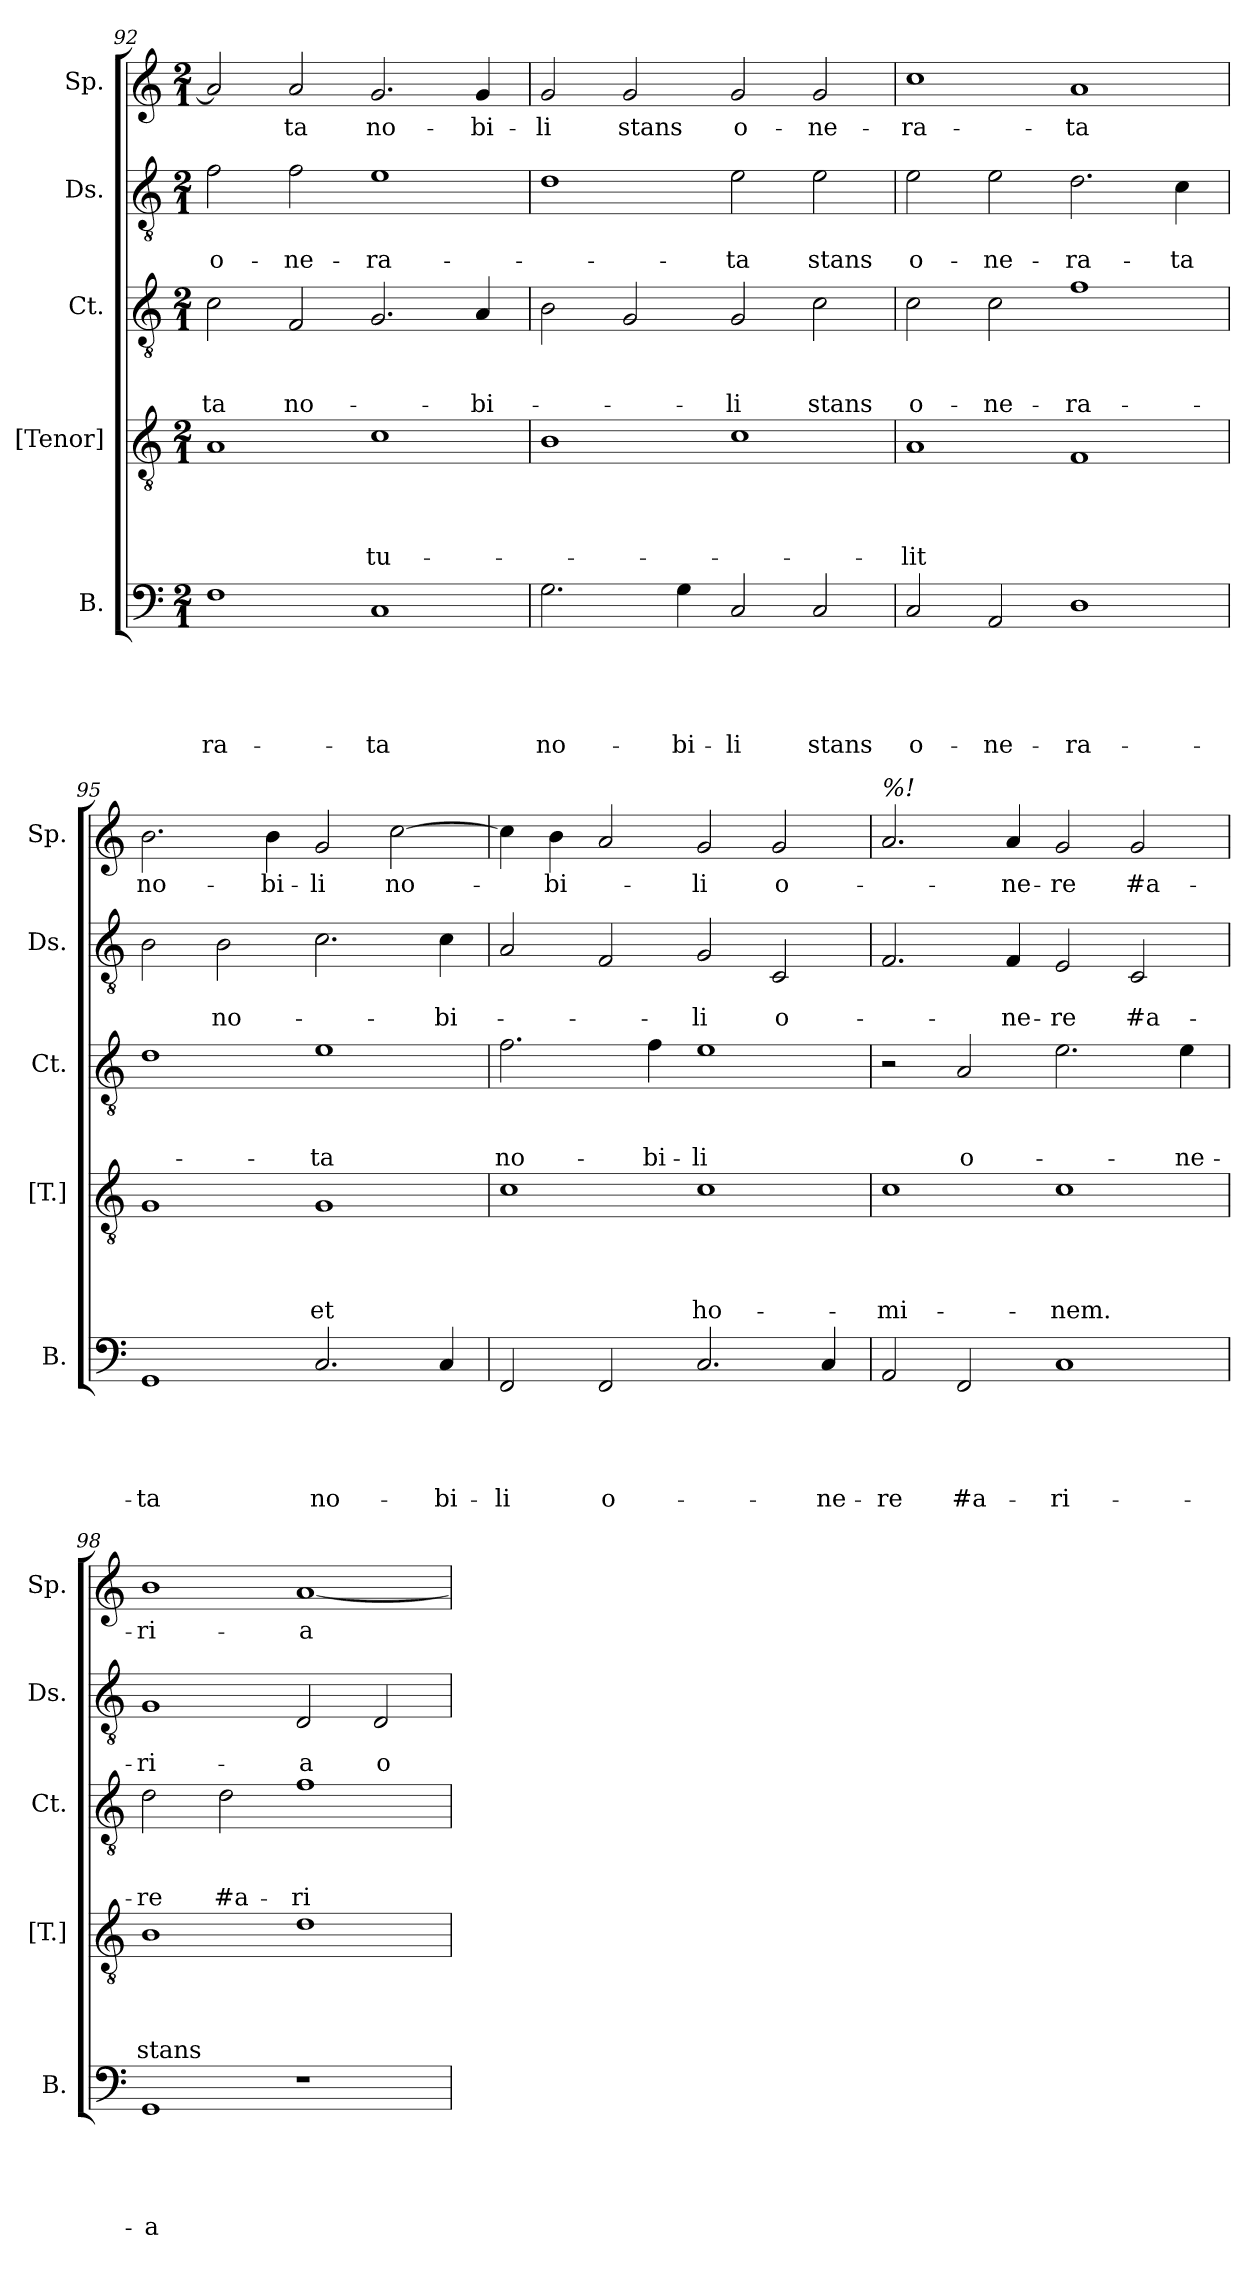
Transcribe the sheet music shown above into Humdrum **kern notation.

**kern	**text	**text	**text	**text	**text	**kern	**text	**text	**text	**text	**kern	**text	**text	**text	**kern	**text	**text	**kern	**text
*part5	*part5	*part5	*part5	*part5	*part5	*part4	*part4	*part4	*part4	*part4	*part3	*part3	*part3	*part3	*part2	*part2	*part2	*part1	*part1
*staff5	*staff5	*staff5	*staff5	*staff5	*staff5	*staff4	*staff4	*staff4	*staff4	*staff4	*staff3	*staff3	*staff3	*staff3	*staff2	*staff2	*staff2	*staff1	*staff1
*I"B.	*	*	*	*	*	*I"[Tenor]	*	*	*	*	*I"Ct.	*	*	*	*I"Ds.	*	*	*I"Sp.	*
*I'B.	*	*	*	*	*	*I'[T.]	*	*	*	*	*I'Ct.	*	*	*	*I'Ds.	*	*	*I'Sp.	*
*clefF4	*	*	*	*	*	*clefGv2	*	*	*	*	*clefGv2	*	*	*	*clefGv2	*	*	*clefG2	*
*k[]	*	*	*	*	*	*k[]	*	*	*	*	*k[]	*	*	*	*k[]	*	*	*k[]	*
*C:	*	*	*	*	*	*C:	*	*	*	*	*C:	*	*	*	*C:	*	*	*C:	*
*M2/1	*	*	*	*	*	*M2/1	*	*	*	*	*M2/1	*	*	*	*M2/1	*	*	*M2/1	*
=92	=92	=92	=92	=92	=92	=92	=92	=92	=92	=92	=92	=92	=92	=92	=92	=92	=92	=92	=92
!	!	!	!	!	!LO:LY:b	!	!	!	!	!	!	!	!	!LO:LY:b	!	!	!LO:LY:b	!	!
1F	.	.	.	.	-ra-	1A	.	.	.	.	2c\	.	.	-ta	2f\	.	o-	2a/]	.
!	!	!	!	!	!	!	!	!	!	!	!	!	!	!LO:LY:b	!	!	!LO:LY:b	!	!LO:LY:b
.	.	.	.	.	.	.	.	.	.	.	2F/	.	.	no-	2f\	.	-ne-	2a/	-ta
!	!	!	!	!	!LO:LY:b	!	!	!	!	!LO:LY:b	!	!	!	!	!	!	!LO:LY:b	!	!LO:LY:b
1C	.	.	.	.	-ta	1c	.	.	.	-tu-	2.G/	.	.	.	1e	.	-ra-	2.g/	no-
!	!	!	!	!	!	!	!	!	!	!	!	!	!	!LO:LY:b	!	!	!	!	!LO:LY:b
.	.	.	.	.	.	.	.	.	.	.	4A/	.	.	-bi-	.	.	.	4g/	-bi-
=93	=93	=93	=93	=93	=93	=93	=93	=93	=93	=93	=93	=93	=93	=93	=93	=93	=93	=93	=93
!	!	!	!	!	!LO:LY:b	!	!	!	!	!	!	!	!	!	!	!	!	!	!LO:LY:b
2.G\	.	.	.	.	no-	1B	.	.	.	.	2B\	.	.	.	1d	.	.	2g/	-li
!	!	!	!	!	!	!	!	!	!	!	!	!	!	!	!	!	!	!	!LO:LY:b
.	.	.	.	.	.	.	.	.	.	.	2G/	.	.	.	.	.	.	2g/	stans
!	!	!	!	!	!LO:LY:b	!	!	!	!	!	!	!	!	!	!	!	!	!	!
4G\	.	.	.	.	-bi-	.	.	.	.	.	.	.	.	.	.	.	.	.	.
!	!	!	!	!	!LO:LY:b	!	!	!	!	!	!	!	!	!LO:LY:b	!	!	!LO:LY:b	!	!LO:LY:b
2C/	.	.	.	.	-li	1c	.	.	.	.	2G/	.	.	-li	2e\	.	-ta	2g/	o-
!	!	!	!	!	!LO:LY:b	!	!	!	!	!	!	!	!	!LO:LY:b	!	!	!LO:LY:b	!	!LO:LY:b
2C/	.	.	.	.	stans	.	.	.	.	.	2c\	.	.	stans	2e\	.	stans	2g/	-ne-
=94	=94	=94	=94	=94	=94	=94	=94	=94	=94	=94	=94	=94	=94	=94	=94	=94	=94	=94	=94
!	!	!	!	!	!LO:LY:b	!	!	!	!	!LO:LY:b:rj	!	!	!	!LO:LY:b	!	!	!LO:LY:b	!	!LO:LY:b
2C/	.	.	.	.	o-	1A	.	.	.	-lit	2c\	.	.	o-	2e\	.	o-	1cc	-ra-
!	!	!	!	!	!LO:LY:b	!	!	!	!	!	!	!	!	!LO:LY:b	!	!	!LO:LY:b	!	!
2AA/	.	.	.	.	-ne-	.	.	.	.	.	2c\	.	.	-ne-	2e\	.	-ne-	.	.
!	!	!	!	!	!LO:LY:b	!	!	!	!	!	!	!	!	!LO:LY:b	!	!	!LO:LY:b	!	!LO:LY:b
1D	.	.	.	.	-ra-	1F	.	.	.	.	1f	.	.	-ra-	2.d\	.	-ra-	1a	-ta
!	!	!	!	!	!	!	!	!	!	!	!	!	!	!	!	!	!LO:LY:b	!	!
.	.	.	.	.	.	.	.	.	.	.	.	.	.	.	4c\	.	-ta	.	.
=95	=95	=95	=95	=95	=95	=95	=95	=95	=95	=95	=95	=95	=95	=95	=95	=95	=95	=95	=95
!	!	!	!	!	!LO:LY:b	!	!	!	!	!	!	!	!	!	!	!	!	!	!LO:LY:b
1GG	.	.	.	.	-ta	1G	.	.	.	.	1d	.	.	.	2B\	.	.	2.b\	no-
!	!	!	!	!	!	!	!	!	!	!	!	!	!	!	!	!	!LO:LY:b	!	!
.	.	.	.	.	.	.	.	.	.	.	.	.	.	.	2B\	.	no-	.	.
!	!	!	!	!	!	!	!	!	!	!	!	!	!	!	!	!	!	!	!LO:LY:b
.	.	.	.	.	.	.	.	.	.	.	.	.	.	.	.	.	.	4b\	-bi-
!	!	!	!	!	!LO:LY:b	!	!	!	!	!LO:LY:b:rj	!	!	!	!LO:LY:b	!	!	!	!	!LO:LY:b
2.C/	.	.	.	.	no-	1G	.	.	.	et	1e	.	.	-ta	2.c\	.	.	2g/	-li
!	!	!	!	!	!	!	!	!	!	!	!	!	!	!	!	!	!	!	!LO:LY:b
.	.	.	.	.	.	.	.	.	.	.	.	.	.	.	.	.	.	[>2cc\	no-
!	!	!	!	!	!LO:LY:b	!	!	!	!	!	!	!	!	!	!	!	!LO:LY:b	!	!
4C/	.	.	.	.	-bi-	.	.	.	.	.	.	.	.	.	4c\	.	-bi-	.	.
=96	=96	=96	=96	=96	=96	=96	=96	=96	=96	=96	=96	=96	=96	=96	=96	=96	=96	=96	=96
!	!	!	!	!	!LO:LY:b	!	!	!	!	!	!	!	!	!LO:LY:b	!	!	!	!	!
2FF/	.	.	.	.	-li	1c	.	.	.	.	2.f\	.	.	no-	2A/	.	.	4cc\]	.
!	!	!	!	!	!	!	!	!	!	!	!	!	!	!	!	!	!	!	!LO:LY:b
.	.	.	.	.	.	.	.	.	.	.	.	.	.	.	.	.	.	4b\	-bi-
!	!	!	!	!	!LO:LY:b	!	!	!	!	!	!	!	!	!	!	!	!	!	!
2FF/	.	.	.	.	o-	.	.	.	.	.	.	.	.	.	2F/	.	.	2a/	.
!	!	!	!	!	!	!	!	!	!	!	!	!	!	!LO:LY:b	!	!	!	!	!
.	.	.	.	.	.	.	.	.	.	.	4f\	.	.	-bi-	.	.	.	.	.
!	!	!	!	!	!	!	!	!	!	!LO:LY:b	!	!	!	!LO:LY:b:rj	!	!	!LO:LY:b	!	!LO:LY:b
2.C/	.	.	.	.	.	1c	.	.	.	ho-	1e	.	.	-li	2G/	.	-li	2g/	-li
!	!	!	!	!	!	!	!	!	!	!	!	!	!	!	!	!	!LO:LY:b	!	!LO:LY:b
.	.	.	.	.	.	.	.	.	.	.	.	.	.	.	2C/	.	o-	2g/	o-
!	!	!	!	!	!LO:LY:b	!	!	!	!	!	!	!	!	!	!	!	!	!	!
4C/	.	.	.	.	-ne-	.	.	.	.	.	.	.	.	.	.	.	.	.	.
!!LO:LB:g=z
=97	=97	=97	=97	=97	=97	=97	=97	=97	=97	=97	=97	=97	=97	=97	=97	=97	=97	=97	=97
!	!	!	!	!	!	!	!	!	!	!	!	!	!	!	!	!	!	!LO:TX:a:i:t=%!	!
!	!	!	!	!	!LO:LY:b	!	!	!	!	!LO:LY:b	!	!	!	!	!	!	!	!	!
2AA/	.	.	.	.	-re	1c	.	.	.	-mi-	2r	.	.	.	2.F/	.	.	2.a/	.
!	!	!	!	!	!LO:LY:b	!	!	!	!	!	!	!	!	!LO:LY:b	!	!	!	!	!
2FF/	.	.	.	.	#a-	.	.	.	.	.	2A/	.	.	o-	.	.	.	.	.
!	!	!	!	!	!	!	!	!	!	!	!	!	!	!	!	!	!LO:LY:b	!	!LO:LY:b
.	.	.	.	.	.	.	.	.	.	.	.	.	.	.	4F/	.	-ne-	4a/	-ne-
!	!	!	!	!	!LO:LY:b	!	!	!	!	!LO:LY:b	!	!	!	!	!	!	!LO:LY:b:rj	!	!LO:LY:b:rj
1C	.	.	.	.	-ri-	1c	.	.	.	-nem.	2.e\	.	.	.	2E/	.	-re	2g/	-re
!	!	!	!	!	!	!	!	!	!	!	!	!	!	!	!	!	!LO:LY:b	!	!LO:LY:b
.	.	.	.	.	.	.	.	.	.	.	.	.	.	.	2C/	.	#a-	2g/	#a-
!	!	!	!	!	!	!	!	!	!	!	!	!	!	!LO:LY:b	!	!	!	!	!
.	.	.	.	.	.	.	.	.	.	.	4e\	.	.	-ne-	.	.	.	.	.
=98	=98	=98	=98	=98	=98	=98	=98	=98	=98	=98	=98	=98	=98	=98	=98	=98	=98	=98	=98
!	!	!	!	!	!LO:LY:b:rj	!	!	!	!	!LO:LY:b	!	!	!	!LO:LY:b	!	!	!LO:LY:b	!	!LO:LY:b
1GG	.	.	.	.	-a	1B	.	.	.	stans	2d\	.	.	-re	1G	.	-ri-	1b	-ri-
!	!	!	!	!	!	!	!	!	!	!	!	!	!	!LO:LY:b	!	!	!	!	!
.	.	.	.	.	.	.	.	.	.	.	2d\	.	.	#a-	.	.	.	.	.
!	!	!	!	!	!	!	!	!	!	!	!	!	!	!LO:LY:b	!	!	!LO:LY:b	!	!LO:LY:b:rj
1r	.	.	.	.	.	1d	.	.	.	.	1f	.	.	-ri-	2D/	.	-a	[<1a	-a
!	!	!	!	!	!	!	!	!	!	!	!	!	!	!	!	!	!LO:LY:b	!	!
.	.	.	.	.	.	.	.	.	.	.	.	.	.	.	2D/	.	o-	.	.
=	=	=	=	=	=	=	=	=	=	=	=	=	=	=	=	=	=	=	=
*-	*-	*-	*-	*-	*-	*-	*-	*-	*-	*-	*-	*-	*-	*-	*-	*-	*-	*-	*-
